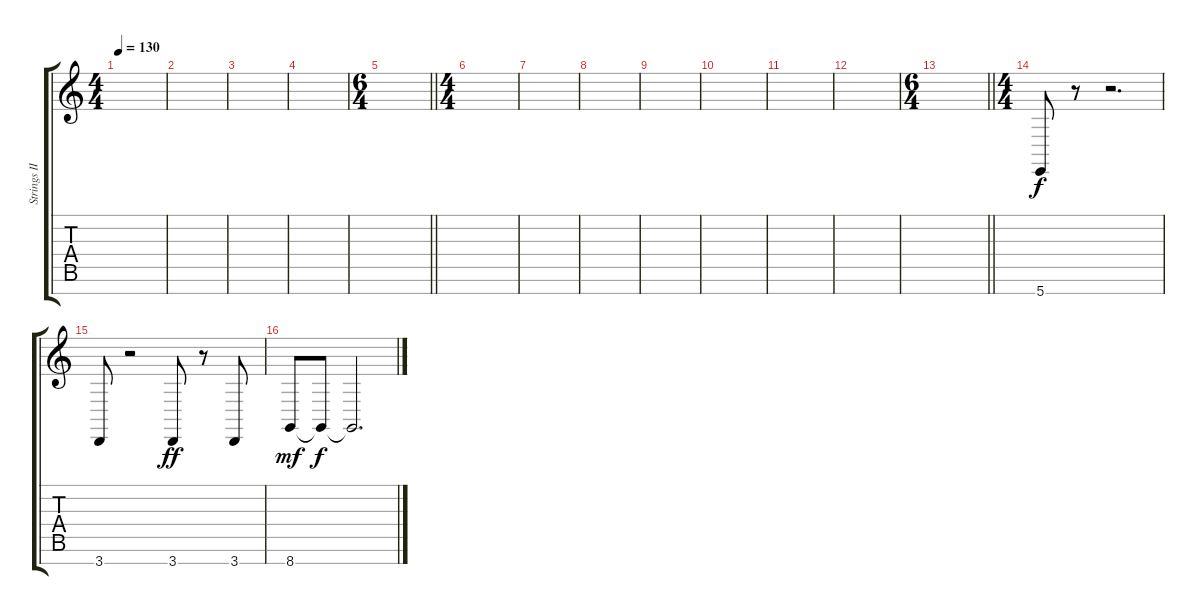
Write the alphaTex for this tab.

\track ("Strings III" "Strings II") {instrument pizzicatostrings}
\staff {score tabs}
\tuning (E4 B3 G3 D3 A2 E2 B1) {hide}
\ts (4 4)
\tempo 130
\clef g2
\ks c
|
|
|
|
\ts (6 4)
\barLineRight lightlight
|
\ts (4 4)
\section ("" "")
|
|
|
|
|
|
|
\ts (6 4)
\barLineRight lightlight
|
\ts (4 4)
\section ("" "")
5.7.8{dy f instrument stringensemble1} r.8 r.2{d} |
3.7.8 r.2 3.7.8{dy ff} r.8 3.7.8 |
8.7.8{dy mf} 8.7{t}.8{dy f} 8.7{t}.2{d}
